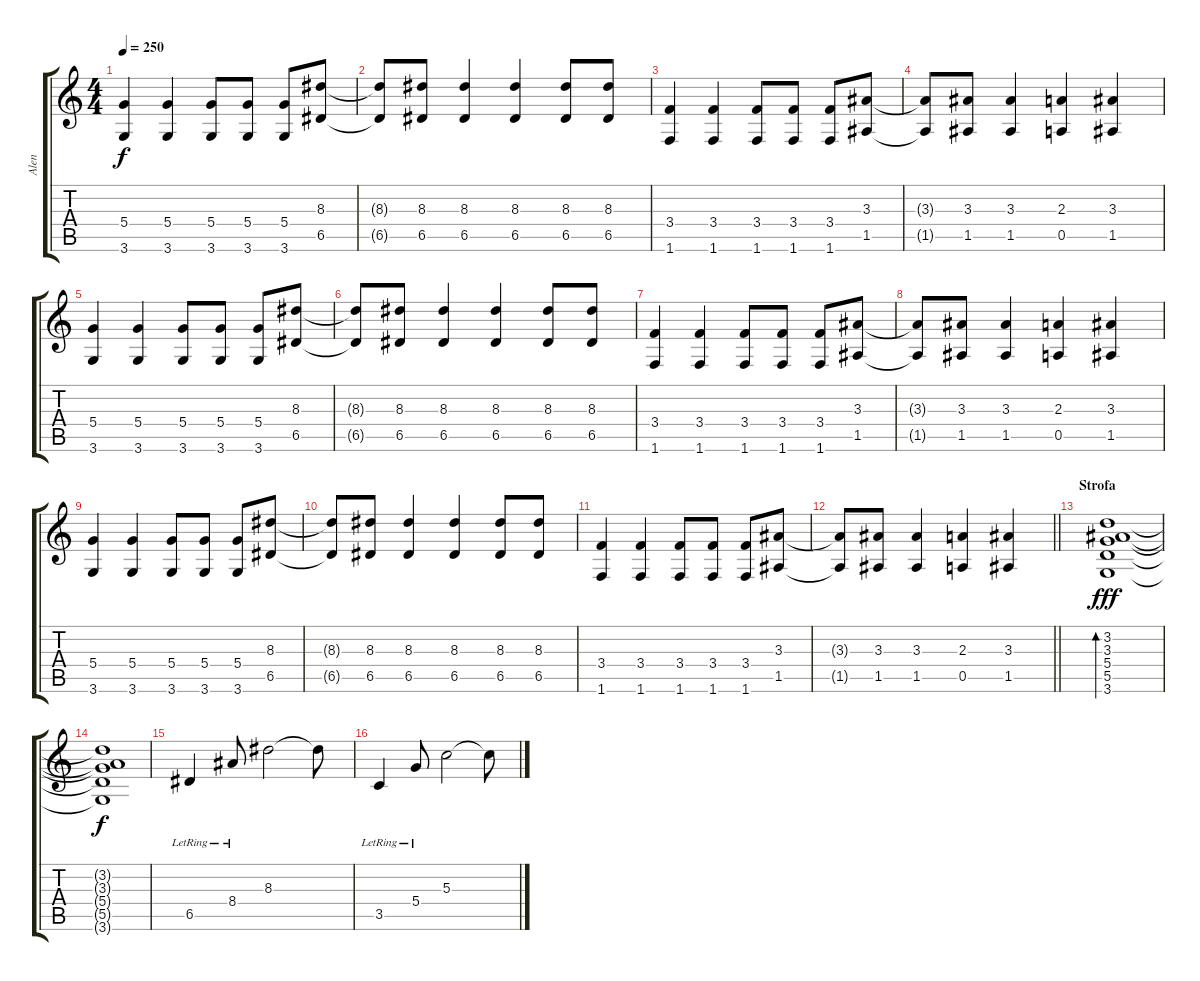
\track ("Alen" "Alen") {instrument distortionguitar}
\staff {score tabs}
\tuning (E4 B3 G3 D3 A2 E2) {hide}
\ts (4 4)
\tempo 250
\clef g2
\ks c
(5.4 3.6).4{dy f} (5.4 3.6).4 (5.4 3.6).8 (5.4 3.6).8 (5.4 3.6).8 (8.3 6.5).8 |
(8.3{t} 6.5{t}).8 (8.3 6.5).8 (8.3 6.5).4 (8.3 6.5).4 (8.3 6.5).8 (8.3 6.5).8 |
(3.4 1.6).4 (3.4 1.6).4 (3.4 1.6).8 (3.4 1.6).8 (3.4 1.6).8 (3.3 1.5).8 |
(3.3{t} 1.5{t}).8 (3.3 1.5).8 (3.3 1.5).4 (2.3 0.5).4 (3.3 1.5).4 |
(5.4 3.6).4 (5.4 3.6).4 (5.4 3.6).8 (5.4 3.6).8 (5.4 3.6).8 (8.3 6.5).8 |
(8.3{t} 6.5{t}).8 (8.3 6.5).8 (8.3 6.5).4 (8.3 6.5).4 (8.3 6.5).8 (8.3 6.5).8 |
(3.4 1.6).4 (3.4 1.6).4 (3.4 1.6).8 (3.4 1.6).8 (3.4 1.6).8 (3.3 1.5).8 |
(3.3{t} 1.5{t}).8 (3.3 1.5).8 (3.3 1.5).4 (2.3 0.5).4 (3.3 1.5).4 |
(5.4 3.6).4 (5.4 3.6).4 (5.4 3.6).8 (5.4 3.6).8 (5.4 3.6).8 (8.3 6.5).8 |
(8.3{t} 6.5{t}).8 (8.3 6.5).8 (8.3 6.5).4 (8.3 6.5).4 (8.3 6.5).8 (8.3 6.5).8 |
(3.4 1.6).4 (3.4 1.6).4 (3.4 1.6).8 (3.4 1.6).8 (3.4 1.6).8 (3.3 1.5).8 |
\barLineRight lightlight
(3.3{t} 1.5{t}).8 (3.3 1.5).8 (3.3 1.5).4 (2.3 0.5).4 (3.3 1.5).4 |
\section ("" "Strofa")
(3.2 3.3 5.4 5.5 3.6).1{bd 240 dy fff volume 8} |
(3.2{t} 3.3{t} 5.4{t} 5.5{t} 3.6{t}).1{dy f} |
6.5{lr}.4{volume 10} 8.4{lr}.8 8.3.2 8.3{t}.8 |
3.5{lr}.4 5.4{lr}.8 5.3.2 5.3{t}.8
